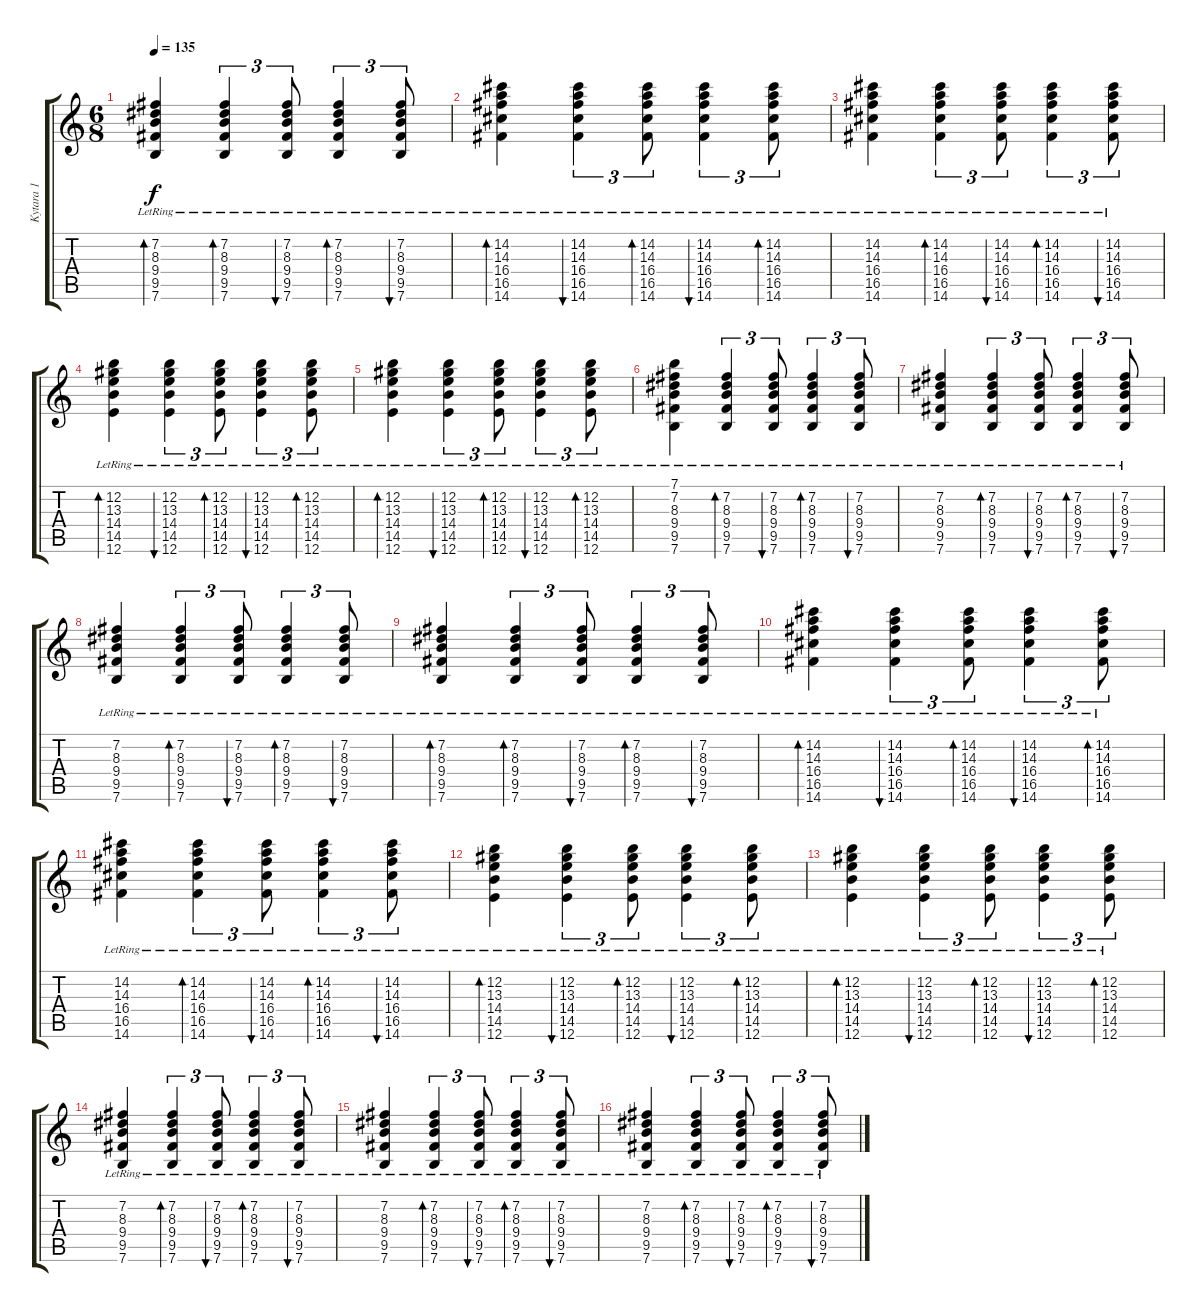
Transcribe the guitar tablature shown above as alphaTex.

\track ("Kytara 1" "Kytara 1") {instrument acousticguitarnylon}
\staff {score tabs}
\tuning (E4 B3 G3 D3 A2 E2) {hide}
\ts (6 8)
\tempo 135
\clef g2
\ks c
(7.2 8.3{lr} 9.4{lr} 9.5{lr} 7.6{lr}).4{bd 60 dy f} (7.2 8.3{lr} 9.4{lr} 9.5{lr} 7.6{lr}).4{tu (3 2) bd 60} (7.2 8.3{lr} 9.4{lr} 9.5{lr} 7.6{lr}).8{tu (3 2) bu 60} (7.2 8.3{lr} 9.4{lr} 9.5{lr} 7.6{lr}).4{tu (3 2) bd 60} (7.2 8.3{lr} 9.4{lr} 9.5{lr} 7.6{lr}).8{tu (3 2) bu 60} |
(14.2 14.3{lr} 16.4{lr} 16.5{lr} 14.6{lr}).4{bd 60} (14.2 14.3{lr} 16.4{lr} 16.5{lr} 14.6{lr}).4{tu (3 2) bu 60} (14.2 14.3{lr} 16.4{lr} 16.5{lr} 14.6{lr}).8{tu (3 2) bd 60} (14.2 14.3{lr} 16.4{lr} 16.5{lr} 14.6{lr}).4{tu (3 2) bu 60} (14.2 14.3{lr} 16.4{lr} 16.5{lr} 14.6{lr}).8{tu (3 2) bd 60} |
(14.2 14.3{lr} 16.4{lr} 16.5{lr} 14.6{lr}).4 (14.2 14.3{lr} 16.4{lr} 16.5{lr} 14.6{lr}).4{tu (3 2) bd 60} (14.2 14.3{lr} 16.4{lr} 16.5{lr} 14.6{lr}).8{tu (3 2) bu 60} (14.2 14.3{lr} 16.4{lr} 16.5{lr} 14.6{lr}).4{tu (3 2) bd 60} (14.2 14.3{lr} 16.4{lr} 16.5{lr} 14.6{lr}).8{tu (3 2) bu 60} |
(12.2 13.3{lr} 14.4{lr} 14.5{lr} 12.6{lr}).4{bd 60} (12.2 13.3{lr} 14.4{lr} 14.5{lr} 12.6{lr}).4{tu (3 2) bu 60} (12.2 13.3{lr} 14.4{lr} 14.5{lr} 12.6{lr}).8{tu (3 2) bd 60} (12.2 13.3{lr} 14.4{lr} 14.5{lr} 12.6{lr}).4{tu (3 2) bu 60} (12.2 13.3{lr} 14.4{lr} 14.5{lr} 12.6{lr}).8{tu (3 2) bd 60} |
(12.2 13.3{lr} 14.4{lr} 14.5{lr} 12.6{lr}).4{bd 60} (12.2 13.3{lr} 14.4{lr} 14.5{lr} 12.6{lr}).4{tu (3 2) bu 60} (12.2 13.3{lr} 14.4{lr} 14.5{lr} 12.6{lr}).8{tu (3 2) bd 60} (12.2 13.3{lr} 14.4{lr} 14.5{lr} 12.6{lr}).4{tu (3 2) bu 60} (12.2 13.3{lr} 14.4{lr} 14.5{lr} 12.6{lr}).8{tu (3 2) bd 60} |
(7.1 7.2 8.3{lr} 9.4{lr} 9.5{lr} 7.6{lr}).4 (7.2 8.3{lr} 9.4{lr} 9.5{lr} 7.6{lr}).4{tu (3 2) bd 60} (7.2 8.3{lr} 9.4{lr} 9.5{lr} 7.6{lr}).8{tu (3 2) bu 60} (7.2 8.3{lr} 9.4{lr} 9.5{lr} 7.6{lr}).4{tu (3 2) bd 60} (7.2 8.3{lr} 9.4{lr} 9.5{lr} 7.6{lr}).8{tu (3 2) bu 60} |
(7.2 8.3{lr} 9.4{lr} 9.5{lr} 7.6{lr}).4 (7.2 8.3{lr} 9.4{lr} 9.5{lr} 7.6{lr}).4{tu (3 2) bd 60} (7.2 8.3{lr} 9.4{lr} 9.5{lr} 7.6{lr}).8{tu (3 2) bu 60} (7.2 8.3{lr} 9.4{lr} 9.5{lr} 7.6{lr}).4{tu (3 2) bd 60} (7.2 8.3{lr} 9.4{lr} 9.5{lr} 7.6{lr}).8{tu (3 2) bu 60} |
(7.2 8.3{lr} 9.4{lr} 9.5{lr} 7.6{lr}).4 (7.2 8.3{lr} 9.4{lr} 9.5{lr} 7.6{lr}).4{tu (3 2) bd 60} (7.2 8.3{lr} 9.4{lr} 9.5{lr} 7.6{lr}).8{tu (3 2) bu 60} (7.2 8.3{lr} 9.4{lr} 9.5{lr} 7.6{lr}).4{tu (3 2) bd 60} (7.2 8.3{lr} 9.4{lr} 9.5{lr} 7.6{lr}).8{tu (3 2) bu 60} |
(7.2 8.3{lr} 9.4{lr} 9.5{lr} 7.6{lr}).4{bd 60} (7.2 8.3{lr} 9.4{lr} 9.5{lr} 7.6{lr}).4{tu (3 2) bd 60} (7.2 8.3{lr} 9.4{lr} 9.5{lr} 7.6{lr}).8{tu (3 2) bu 60} (7.2 8.3{lr} 9.4{lr} 9.5{lr} 7.6{lr}).4{tu (3 2) bd 60} (7.2 8.3{lr} 9.4{lr} 9.5{lr} 7.6{lr}).8{tu (3 2) bu 60} |
(14.2 14.3{lr} 16.4{lr} 16.5{lr} 14.6{lr}).4{bd 60} (14.2 14.3{lr} 16.4{lr} 16.5{lr} 14.6{lr}).4{tu (3 2) bu 60} (14.2 14.3{lr} 16.4{lr} 16.5{lr} 14.6{lr}).8{tu (3 2) bd 60} (14.2 14.3{lr} 16.4{lr} 16.5{lr} 14.6{lr}).4{tu (3 2) bu 60} (14.2 14.3{lr} 16.4{lr} 16.5{lr} 14.6{lr}).8{tu (3 2) bd 60} |
(14.2 14.3{lr} 16.4{lr} 16.5{lr} 14.6{lr}).4 (14.2 14.3{lr} 16.4{lr} 16.5{lr} 14.6{lr}).4{tu (3 2) bd 60} (14.2 14.3{lr} 16.4{lr} 16.5{lr} 14.6{lr}).8{tu (3 2) bu 60} (14.2 14.3{lr} 16.4{lr} 16.5{lr} 14.6{lr}).4{tu (3 2) bd 60} (14.2 14.3{lr} 16.4{lr} 16.5{lr} 14.6{lr}).8{tu (3 2) bu 60} |
(12.2 13.3{lr} 14.4{lr} 14.5{lr} 12.6{lr}).4{bd 60} (12.2 13.3{lr} 14.4{lr} 14.5{lr} 12.6{lr}).4{tu (3 2) bu 60} (12.2 13.3{lr} 14.4{lr} 14.5{lr} 12.6{lr}).8{tu (3 2) bd 60} (12.2 13.3{lr} 14.4{lr} 14.5{lr} 12.6{lr}).4{tu (3 2) bu 60} (12.2 13.3{lr} 14.4{lr} 14.5{lr} 12.6{lr}).8{tu (3 2) bd 60} |
(12.2 13.3{lr} 14.4{lr} 14.5{lr} 12.6{lr}).4{bd 60} (12.2 13.3{lr} 14.4{lr} 14.5{lr} 12.6{lr}).4{tu (3 2) bu 60} (12.2 13.3{lr} 14.4{lr} 14.5{lr} 12.6{lr}).8{tu (3 2) bd 60} (12.2 13.3{lr} 14.4{lr} 14.5{lr} 12.6{lr}).4{tu (3 2) bu 60} (12.2 13.3{lr} 14.4{lr} 14.5{lr} 12.6{lr}).8{tu (3 2) bd 60} |
(7.2 8.3{lr} 9.4{lr} 9.5{lr} 7.6{lr}).4 (7.2 8.3{lr} 9.4{lr} 9.5{lr} 7.6{lr}).4{tu (3 2) bd 60} (7.2 8.3{lr} 9.4{lr} 9.5{lr} 7.6{lr}).8{tu (3 2) bu 60} (7.2 8.3{lr} 9.4{lr} 9.5{lr} 7.6{lr}).4{tu (3 2) bd 60} (7.2 8.3{lr} 9.4{lr} 9.5{lr} 7.6{lr}).8{tu (3 2) bu 60} |
(7.2 8.3{lr} 9.4{lr} 9.5{lr} 7.6{lr}).4 (7.2 8.3{lr} 9.4{lr} 9.5{lr} 7.6{lr}).4{tu (3 2) bd 60} (7.2 8.3{lr} 9.4{lr} 9.5{lr} 7.6{lr}).8{tu (3 2) bu 60} (7.2 8.3{lr} 9.4{lr} 9.5{lr} 7.6{lr}).4{tu (3 2) bd 60} (7.2 8.3{lr} 9.4{lr} 9.5{lr} 7.6{lr}).8{tu (3 2) bu 60} |
(7.2 8.3{lr} 9.4{lr} 9.5{lr} 7.6{lr}).4 (7.2 8.3{lr} 9.4{lr} 9.5{lr} 7.6{lr}).4{tu (3 2) bd 60} (7.2 8.3{lr} 9.4{lr} 9.5{lr} 7.6{lr}).8{tu (3 2) bu 60} (7.2 8.3{lr} 9.4{lr} 9.5{lr} 7.6{lr}).4{tu (3 2) bd 60} (7.2 8.3{lr} 9.4{lr} 9.5{lr} 7.6{lr}).8{tu (3 2) bu 60}
